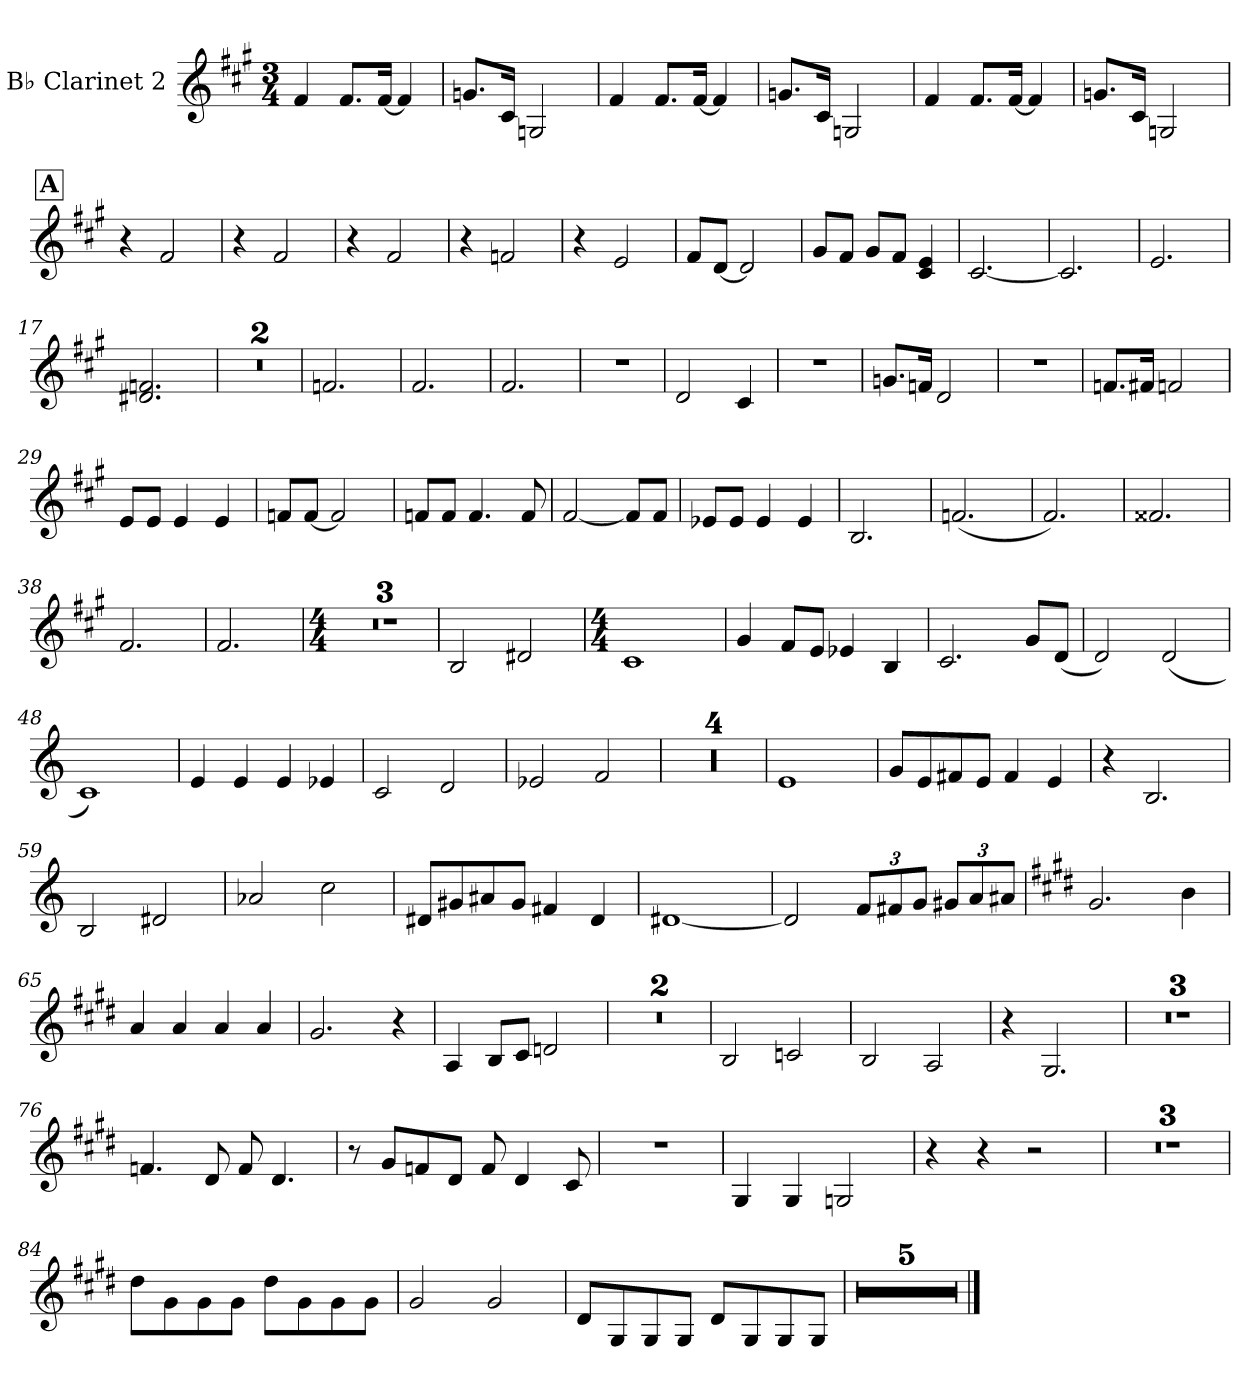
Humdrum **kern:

**kern
*part1
*staff1
*I"B♭ Clarinet 2
*I'B♭ Cl. 2
*clefG2
*ITrd1c2
*k[f#]
*M3/4
=1
4e/
8.e/L
[16e/Jk
4e/]
=2
8.fn/L
16B/Jk
2Fn/
=3
4e/
8.e/L
[16e/Jk
4e/]
=4
8.fn/L
16B/Jk
2Fn/
=5
4e/
8.e/L
[16e/Jk
4e/]
=6
8.fn/L
16B/Jk
2Fn/
!!LO:REH:place=s1:a:B:fs=14:t=A
=7
4r
2e/
=8
4r
2e/
=9
4r
2e/
=10
4r
2e-X/
!!LO:LB:g=z
=11
4r
2d/
=12
8e/L
[8c/J
2c/]
=13
8f#/L
8e/J
8f#/L
8e/J
4B/ 4d/
=14
[2.B/
=15
2.B/]
=16
2.d/
=17
2.c#X/ 2.e-X/
=18
2.r
=19
2.r
=20
2.e-X/
=21
2.e/
=22
2.e/
=23
2.r
=24
2c/
4B/
=25
2.r
!!LO:LB:g=z
=26
8.fn/L
16e-X/Jk
2c/
=27
2.r
=28
8.e-X/L
16en/Jk
2e-X/
=29
8d/L
8d/J
4d/
4d/
=30
8e-X/L
[8e-/J
2e-/]
=31
8e-X/L
8e-/J
4.e-/
8e-/
=32
[2e/
8e/L]
8e/J
=33
8d-X/L
8d-/J
4d-/
4d-/
=34
2.A/
=35
(2.e-X/
=36
2.e/)
!!LO:LB:g=z
=37
2.e#X/
=38
2.e/
=39
2.e/
=40
*M4/4
1r
=41
1r
=42
1r
=43
2A/
2c#X/
=44
*k[b-e-]
*M4/4
1B-
=45
4f/
8e-/L
8d/J
4d-X/
4A/
=46
2.B-/
8f/L
(8c/J
=47
2c/)
(2c/
=48
1B-)
!!LO:LB:g=z
=49
4d/
4d/
4d/
4d-X/
=50
2B-/
2c/
=51
2d-X/
2e-/
=52
1r
=53
1r
=54
1r
=55
1r
=56
1d
=57
8f/L
8d/
8en/
8d/J
4e/
4d/
=58
4r
2.A/
=59
2A/
2c#X/
=60
2g-X/
2b-\
=61
8c#X/L
8f#X/
8g#X/
8f#/J
4en/
4c#/
!!LO:LB:g=z
=62
[1c#X
=63
2c#/]
*Xbrackettup
12e-/L
12en/
12f/J
12f#X/L
12g/
12g#X/J
=64
*k[f#c#]
2.f#/
4a\
=65
4g/
4g/
4g/
4g/
=66
2.f#/
4r
=67
4G/
8A/L
8B/J
2cn/
=68
1r
=69
1r
=70
2A/
2B-X/
=71
2A/
2G/
!!LO:LB:g=z
=72
4r
2.F#/
=73
1r
=74
1r
=75
1r
=76
4.e-X/
8c#/
8e-/
4.c#/
=77
8r
8f#/L
8e-X/
8c#/J
8e-/
4c#/
8B/
=78
1r
=79
4F#/
4F#/
2Fn/
=80
4r
4r
2r
=81
1r
=82
1r
=83
1r
!!LO:LB:g=z
=84
8cc#\L
8f#\
8f#\
8f#\J
8cc#\L
8f#\
8f#\
8f#\J
=85
2f#/
2f#/
=86
8c#/L
8F#/
8F#/
8F#/J
8c#/L
8F#/
8F#/
8F#/J
=87
1r
=88
1r
=89
1r
=90
1r
=91
1r
==
*-
